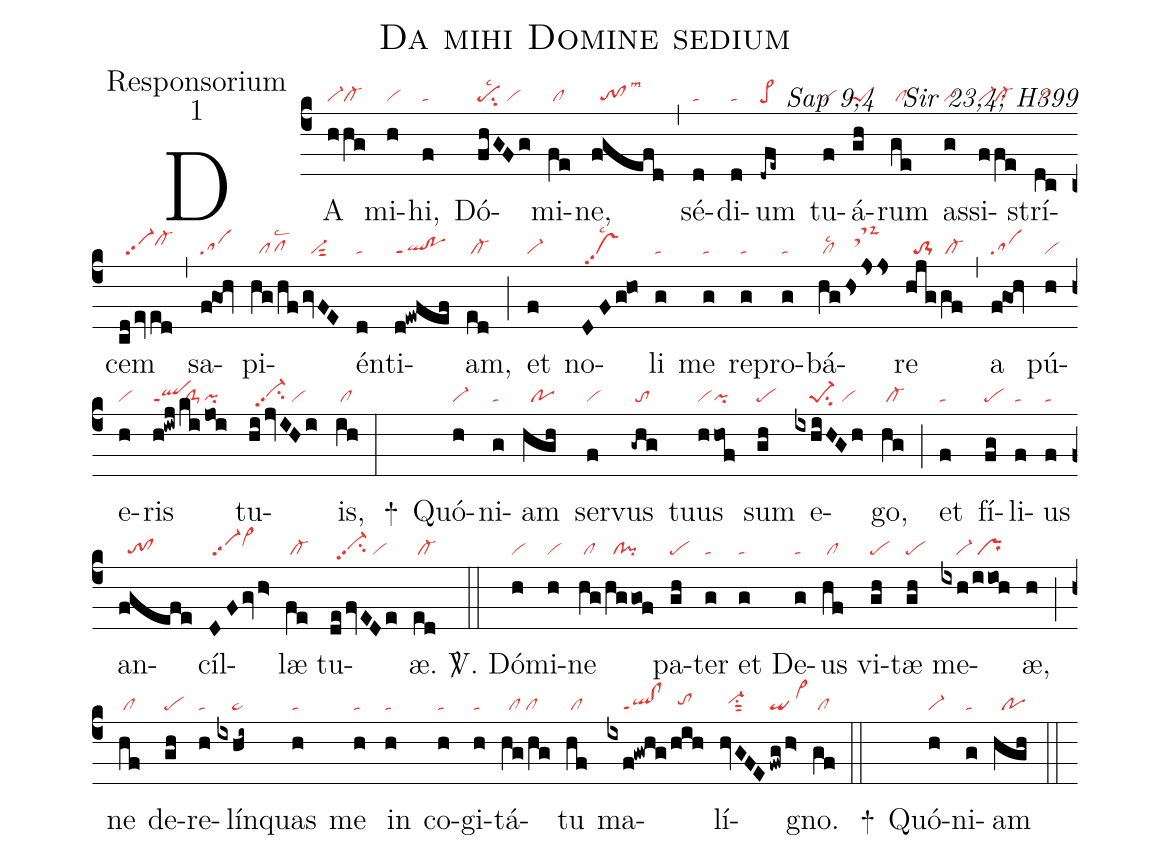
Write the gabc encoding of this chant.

name:Da mihi Domine sedium;
office-part:Responsorium;
mode:1;
commentary:Sap 9,4 ꝟ Sir 23,4; H399;
nabc-lines:1;
%%
(c4)DA(h/hg|vi-cl-) mi(h|vi)hi,(f|ta) Dó(fhGFg|pelsc2su2/vi)mi(fe|/cl)ne,(fgefd|//to!cllsm3) (,) sé(d|ta)di(d|ta)um(-dfe~|pe>) tu(f|vi)á(gh|peS)rum(ge|/cl) as(g|vi)si(f/fe|vi-cl-)strí(dc|/cl)cem(cdeved|//vi-pp2cl-hi) (,) sa(f!goh|sa)pi(hg/hf|//pflsc2|gvFE|//vi-sut2)én(d|ta)ti(d!ewfef|ql!poppt1)am,(ed|/cl-) (;) et(f|vi-) no(DFg!ho|/vspp2lsc2)li(g|ta) me(g|ta) re(g|ta)pro(g|ta)bá(hg|/cllsc2|hsjss|//tsM-hh)re(hjg|//to-1|/gf|/cl-) (,) a(f!goh|sa) pú(h|vi)e(h|vi)ris(h!iwj|qlppt1|/kijo!i|/clS-pi) tu(hijvIHi|//vi-hhpp2su2/vi)is,(ih|/cl) (:)
+()
Quó(h|vi-)ni(g|ta)am(hgh|//po) ser(f|vi)vus(-ghg|/to) tuus(h|vi|hof|pi) sum(gh|pe) e(ixhiHGh|////pe-1su2/vi)go,(hg|/cl-) (;) et(f|ta) fí(fg|pe)li(f|ta)us(f|ta) an(fgefe|//to!cl)cíl(DFgvh>|/vi-pp2vi>hi)læ(fe|/cl-) tu(defvEDe|//vi-hhpp2su2/vi)æ.(ed|/cl-) (::)

<sp>V/</sp>.
Dó(h|vi)mi(h|vi)ne(hg|/cl|/hggof|//cl!pi) pa(gh|pe)ter(g|ta) et(g|ta) De(g|ta)us(hf|/cl) vi(gh|pe)tæ(gh|pe) me(ixh|////vi-|/iioh|/pr)æ,(h) (;) ne(hf|/cl) de(gh|pe)re(h|ta)lín(ixhi~|////pe~)quas(h|ta) me(h|ta) in(h|ta) co(h|ta)gi(h|ta)tá(hg/hg|//cl/cl)tu(hf|/cl) ma(ixf!gwhg|////ql!clppt1|/hih|//tohh)lí(hvGFE|//vi-hhsu1sut2|fwg/h>|qi/vi>hj)gno.(gf|/cl) (::)

+() Quó(h|vi-)ni(g|ta)am(hgh|//po) (::)
